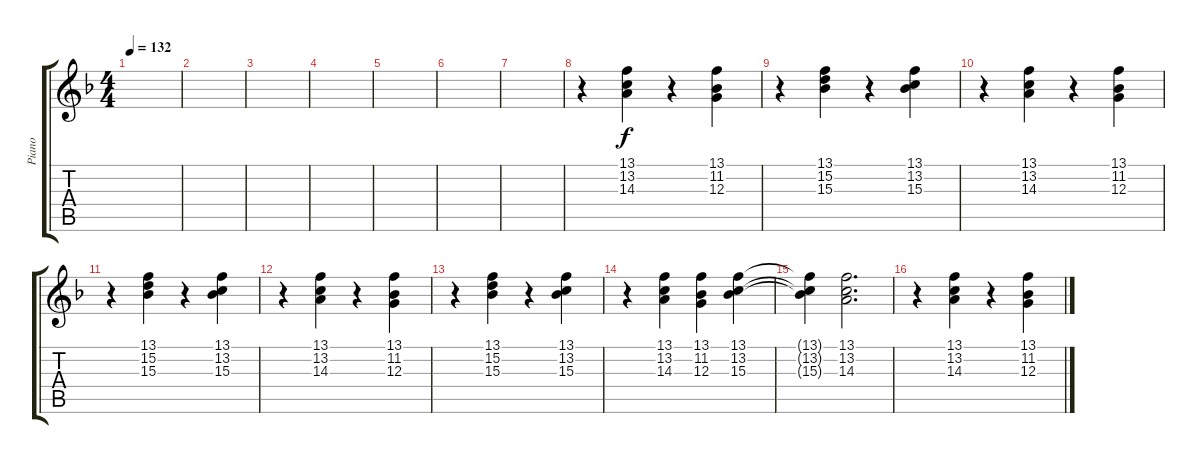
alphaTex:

\track ("Piano" "Piano") {instrument acousticgrandpiano}
\staff {score tabs}
\tuning (E4 B3 G3 D3 A2 E2) {hide}
\ts (4 4)
\tempo 132
\clef g2
\ks f
|
|
|
|
|
|
|
r.4 (13.1 13.2 14.3).4 r.4 (13.1 11.2 12.3).4 |
r.4 (13.1 15.2 15.3).4 r.4 (13.1 13.2 15.3).4 |
r.4 (13.1 13.2 14.3).4 r.4 (13.1 11.2 12.3).4 |
r.4 (13.1 15.2 15.3).4 r.4 (13.1 13.2 15.3).4 |
r.4 (13.1 13.2 14.3).4 r.4 (13.1 11.2 12.3).4 |
r.4 (13.1 15.2 15.3).4 r.4 (13.1 13.2 15.3).4 |
r.4 (13.1 13.2 14.3).4 (13.1 11.2 12.3).4 (13.1 13.2 15.3).4 |
(13.1{t} 13.2{t} 15.3{t}).4 (13.1 13.2 14.3).2{d} |
r.4 (13.1 13.2 14.3).4 r.4 (13.1 11.2 12.3).4
